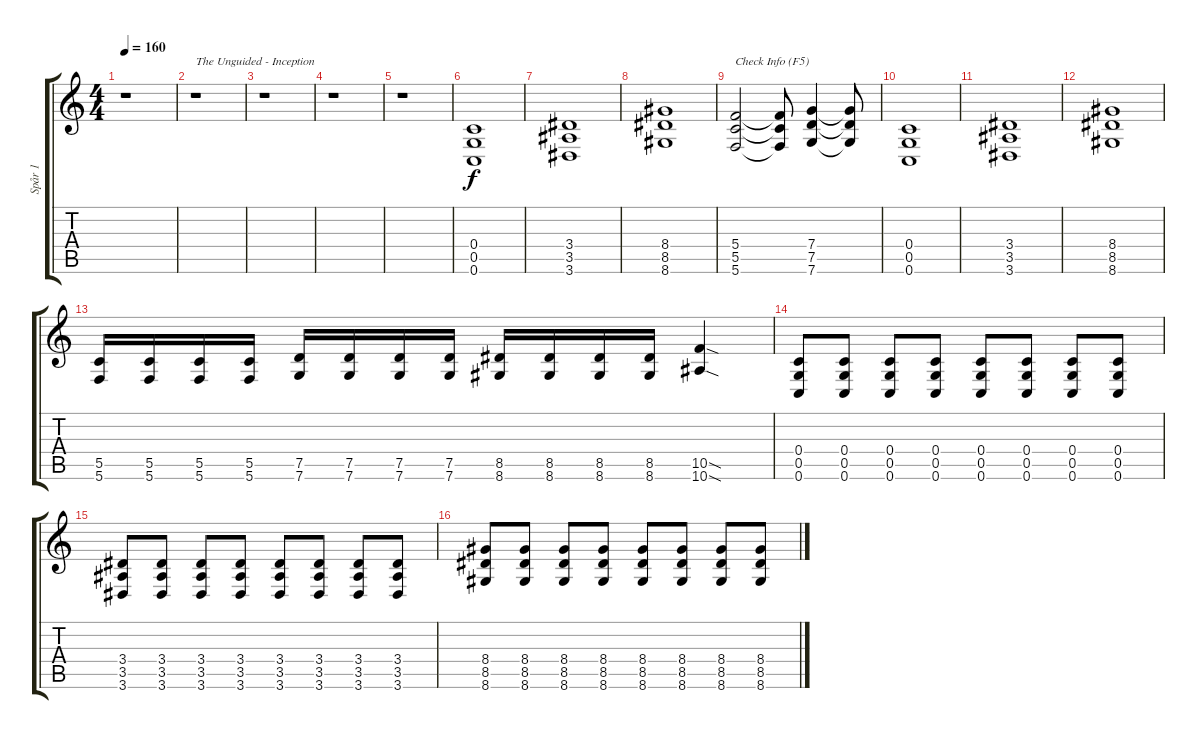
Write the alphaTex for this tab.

\track ("Spår 1" "Spår 1") {instrument distortionguitar}
\staff {score tabs}
\tuning (D4 A3 F3 C3 G2 C2) {hide}
\ts (4 4)
\tempo 160
\clef g2
\ks c
r.1{dy f instrument distortionguitar} |
r.1{txt "The Unguided - Inception"} |
r.1 |
r.1 |
r.1 |
(0.4 0.5 0.6).1{txt ""} |
(3.4 3.5 3.6).1 |
(8.4 8.5 8.6).1 |
(5.4 5.5 5.6).2{txt "Check Info (F5)"} (5.4{t} 5.5{t} 5.6{t}).8 (7.4 7.5 7.6).4 (7.4{t} 7.5{t} 7.6{t}).8 |
(0.4 0.5 0.6).1 |
(3.4 3.5 3.6).1 |
(8.4 8.5 8.6).1 |
(5.5 5.6).16 (5.5 5.6).16 (5.5 5.6).16 (5.5 5.6).16 (7.5 7.6).16 (7.5 7.6).16 (7.5 7.6).16 (7.5 7.6).16 (8.5 8.6).16 (8.5 8.6).16 (8.5 8.6).16 (8.5 8.6).16 (10.5{sod} 10.6{sod}).4 |
(0.4 0.5 0.6).8 (0.4 0.5 0.6).8 (0.4 0.5 0.6).8 (0.4 0.5 0.6).8 (0.4 0.5 0.6).8 (0.4 0.5 0.6).8 (0.4 0.5 0.6).8 (0.4 0.5 0.6).8 |
(3.4 3.5 3.6).8 (3.4 3.5 3.6).8 (3.4 3.5 3.6).8 (3.4 3.5 3.6).8 (3.4 3.5 3.6).8 (3.4 3.5 3.6).8 (3.4 3.5 3.6).8 (3.4 3.5 3.6).8 |
(8.4 8.5 8.6).8 (8.4 8.5 8.6).8 (8.4 8.5 8.6).8 (8.4 8.5 8.6).8 (8.4 8.5 8.6).8 (8.4 8.5 8.6).8 (8.4 8.5 8.6).8 (8.4 8.5 8.6).8
